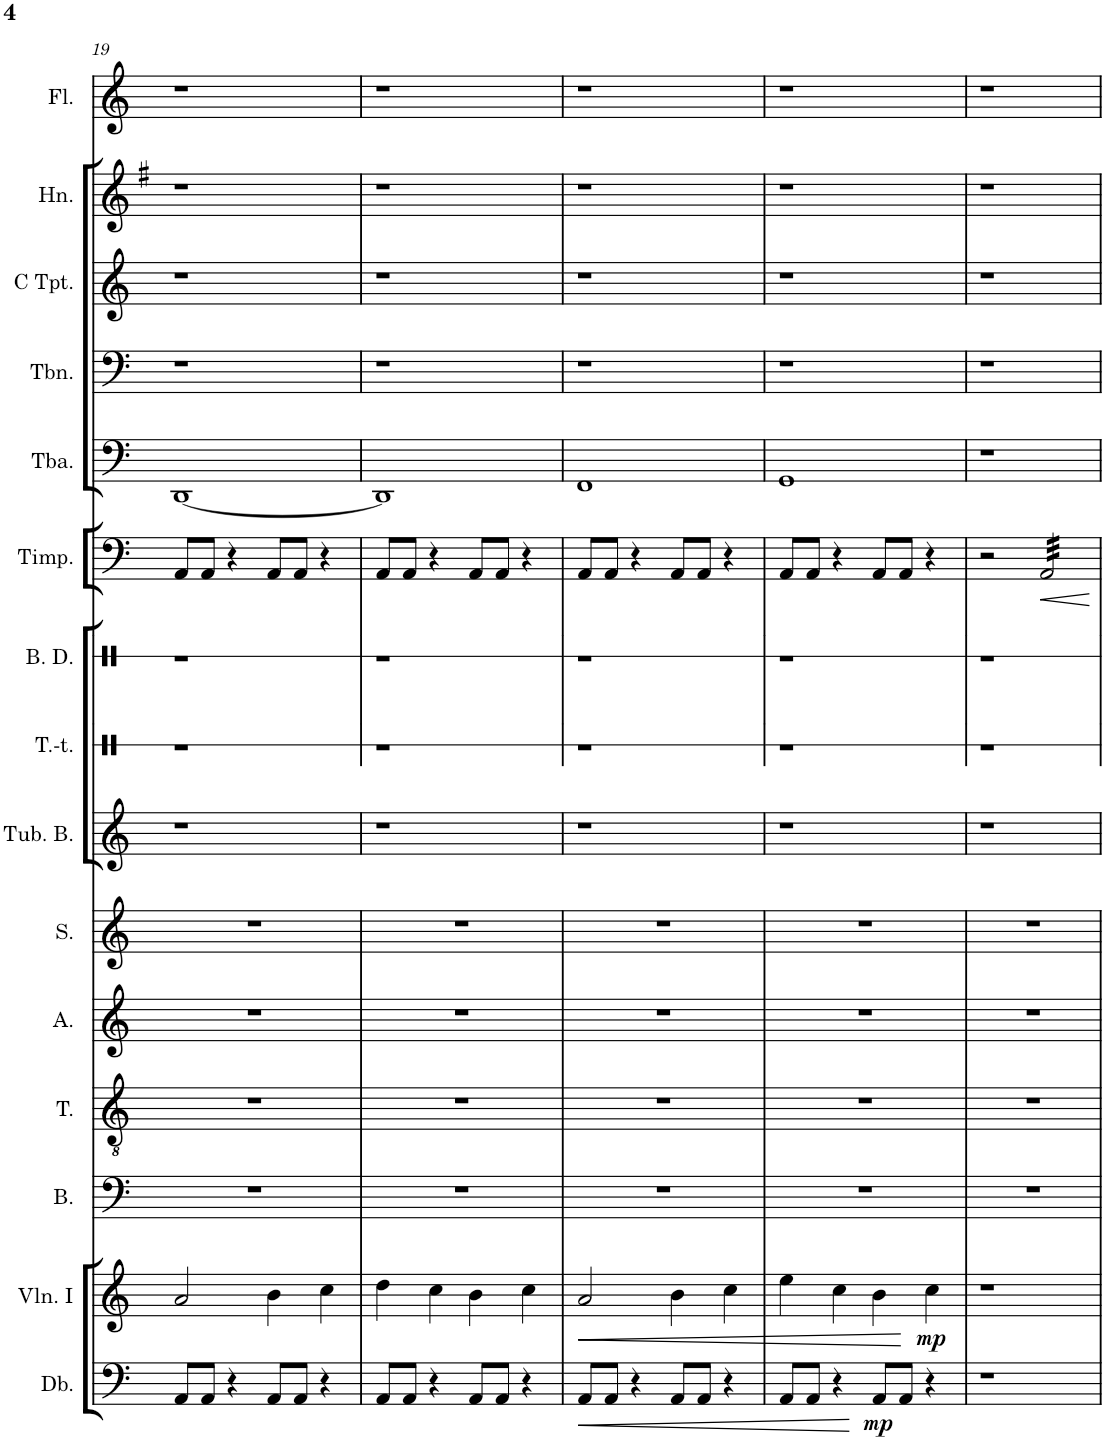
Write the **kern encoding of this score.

**kern	**dynam	**kern	**dynam	**kern	**kern	**kern	**kern	**kern	**kern	**kern	**kern	**kern	**kern	**kern	**kern	**kern
*part15	*part15	*part14	*part14	*part13	*part12	*part11	*part10	*part9	*part8	*part7	*part6	*part5	*part4	*part3	*part2	*part1
*staff15	*staff15	*staff14	*staff14	*staff13	*staff12	*staff11	*staff10	*staff9	*staff8	*staff7	*staff6	*staff5	*staff4	*staff3	*staff2	*staff1
*I"Double Bass	*	*I"Violin I	*	*I"Bass	*I"Tenor	*I"Alto	*I"Soprano	*I"Tubular Bells	*I"Tam-tam	*I"Bass Drum	*I"Timpani	*I"Tuba	*I"Trombone	*I"Trumpet in C	*I"Horn in F	*I"Flute
*I'Db.	*	*I'Vln. I	*	*I'B.	*I'T.	*I'A.	*I'S.	*I'Tub. B.	*I'T.-t.	*I'B. D.	*I'Timp.	*I'Tba.	*I'Tbn.	*	*I'Hn.	*I'Fl.
!!LO:PB:g=z
*clefF4	*	*clefG2	*	*clefF4	*clefGv2	*clefG2	*clefG2	*clefG2	*clefX	*clefX	*clefF4	*clefF4	*clefF4	*clefG2	*clefG2	*clefG2
*Trd7c12	*	*	*	*	*	*	*	*	*	*	*	*	*	*	*Trd4c7	*Trd-7c-12
*k[]	*	*k[]	*	*k[]	*k[]	*k[]	*k[]	*k[]	*k[]	*k[]	*k[]	*k[]	*k[]	*k[]	*k[f#]	*k[]
*M4/4	*	*M4/4	*	*M4/4	*M4/4	*M4/4	*M4/4	*M4/4	*M4/4	*M4/4	*M4/4	*M4/4	*M4/4	*M4/4	*M4/4	*M4/4
=19	=19	=19	=19	=19	=19	=19	=19	=19	=19	=19	=19	=19	=19	=19	=19	=19
8AA/L	.	2a/	.	1r	1r	1r	1r	1r	1r	1r	8AA/L	[1DD	1r	1r	1r	1r
8AA/J	.	.	.	.	.	.	.	.	.	.	8AA/J	.	.	.	.	.
4r	.	.	.	.	.	.	.	.	.	.	4r	.	.	.	.	.
8AA/L	.	4b\	.	.	.	.	.	.	.	.	8AA/L	.	.	.	.	.
8AA/J	.	.	.	.	.	.	.	.	.	.	8AA/J	.	.	.	.	.
4r	.	4cc\	.	.	.	.	.	.	.	.	4r	.	.	.	.	.
=20	=20	=20	=20	=20	=20	=20	=20	=20	=20	=20	=20	=20	=20	=20	=20	=20
8AA/L	.	4dd\	.	1r	1r	1r	1r	1r	1r	1r	8AA/L	1DD]	1r	1r	1r	1r
8AA/J	.	.	.	.	.	.	.	.	.	.	8AA/J	.	.	.	.	.
4r	.	4cc\	.	.	.	.	.	.	.	.	4r	.	.	.	.	.
8AA/L	.	4b\	.	.	.	.	.	.	.	.	8AA/L	.	.	.	.	.
8AA/J	.	.	.	.	.	.	.	.	.	.	8AA/J	.	.	.	.	.
4r	.	4cc\	.	.	.	.	.	.	.	.	4r	.	.	.	.	.
=21	=21	=21	=21	=21	=21	=21	=21	=21	=21	=21	=21	=21	=21	=21	=21	=21
8AA/L	.	2a/	.	1r	1r	1r	1r	1r	1r	1r	8AA/L	1FF	1r	1r	1r	1r
8AA/J	.	.	.	.	.	.	.	.	.	.	8AA/J	.	.	.	.	.
4r	.	.	.	.	.	.	.	.	.	.	4r	.	.	.	.	.
8AA/L	.	4b\	.	.	.	.	.	.	.	.	8AA/L	.	.	.	.	.
8AA/J	.	.	.	.	.	.	.	.	.	.	8AA/J	.	.	.	.	.
4r	.	4cc\	.	.	.	.	.	.	.	.	4r	.	.	.	.	.
=22	=22	=22	=22	=22	=22	=22	=22	=22	=22	=22	=22	=22	=22	=22	=22	=22
8AA/L	.	4ee\	.	1r	1r	1r	1r	1r	1r	1r	8AA/L	1GG	1r	1r	1r	1r
8AA/J	.	.	.	.	.	.	.	.	.	.	8AA/J	.	.	.	.	.
4r	.	4cc\	.	.	.	.	.	.	.	.	4r	.	.	.	.	.
!	!LO:DY:b	!	!	!	!	!	!	!	!	!	!	!	!	!	!	!
8AA/L	mp	4b\	.	.	.	.	.	.	.	.	8AA/L	.	.	.	.	.
8AA/J	.	.	.	.	.	.	.	.	.	.	8AA/J	.	.	.	.	.
!	!	!	!LO:DY:b	!	!	!	!	!	!	!	!	!	!	!	!	!
4r	.	4cc\	mp	.	.	.	.	.	.	.	4r	.	.	.	.	.
=23	=23	=23	=23	=23	=23	=23	=23	=23	=23	=23	=23	=23	=23	=23	=23	=23
1r	.	1r	.	1r	1r	1r	1r	1r	1r	1r	2r	1r	1r	1r	1r	1r
*	*	*	*	*	*	*	*	*	*	*	*tremolo	*	*	*	*	*
.	.	.	.	.	.	.	.	.	.	.	32AA/LLL	.	.	.	.	.
.	.	.	.	.	.	.	.	.	.	.	32AA/	.	.	.	.	.
.	.	.	.	.	.	.	.	.	.	.	32AA/	.	.	.	.	.
.	.	.	.	.	.	.	.	.	.	.	32AA/	.	.	.	.	.
.	.	.	.	.	.	.	.	.	.	.	32AA/	.	.	.	.	.
.	.	.	.	.	.	.	.	.	.	.	32AA/	.	.	.	.	.
.	.	.	.	.	.	.	.	.	.	.	32AA/	.	.	.	.	.
.	.	.	.	.	.	.	.	.	.	.	32AA/	.	.	.	.	.
.	.	.	.	.	.	.	.	.	.	.	32AA/	.	.	.	.	.
.	.	.	.	.	.	.	.	.	.	.	32AA/	.	.	.	.	.
.	.	.	.	.	.	.	.	.	.	.	32AA/	.	.	.	.	.
.	.	.	.	.	.	.	.	.	.	.	32AA/	.	.	.	.	.
.	.	.	.	.	.	.	.	.	.	.	32AA/	.	.	.	.	.
.	.	.	.	.	.	.	.	.	.	.	32AA/	.	.	.	.	.
.	.	.	.	.	.	.	.	.	.	.	32AA/	.	.	.	.	.
.	.	.	.	.	.	.	.	.	.	.	32AA/JJJ	.	.	.	.	.
*	*	*	*	*	*	*	*	*	*	*	*Xtremolo	*	*	*	*	*
=	=	=	=	=	=	=	=	=	=	=	=	=	=	=	=	=
*-	*-	*-	*-	*-	*-	*-	*-	*-	*-	*-	*-	*-	*-	*-	*-	*-
